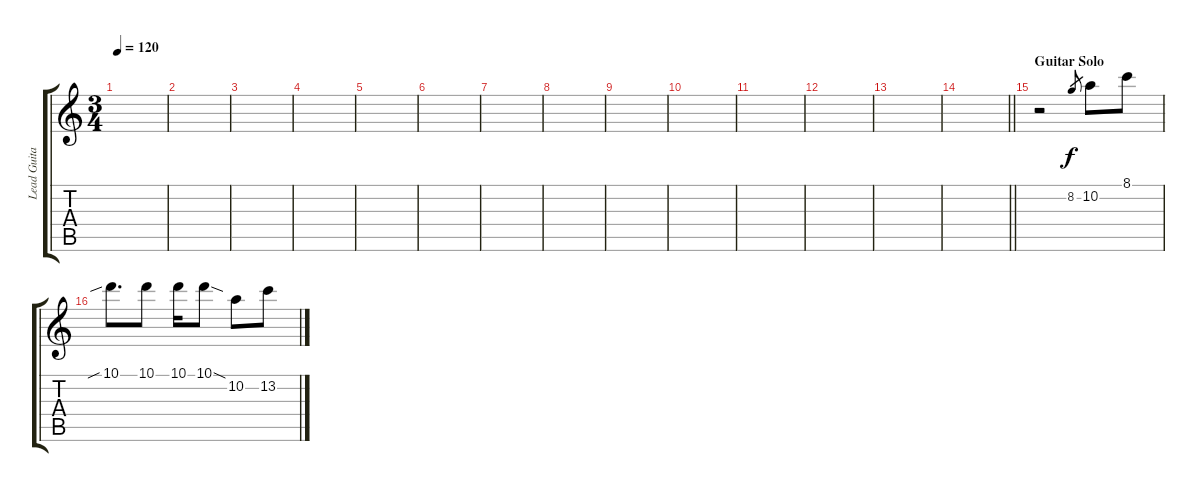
\track ("Lead Guitar" "Lead Guita") {instrument acousticguitarnylon}
\staff {score tabs}
\tuning (E4 B3 G3 D3 A2 E2) {hide}
\ts (3 4)
\tempo 120
\clef g2
\ks c
|
|
|
|
|
|
|
|
|
|
|
|
|
\barLineRight lightlight
|
\section ("" "Guitar Solo")
r.2 8.2.8{gr} 10.2.8 8.1.8 |
10.1{sib}.8{d} 10.1.8 10.1.16 10.1{sod}.8 10.2.8 13.2.8
